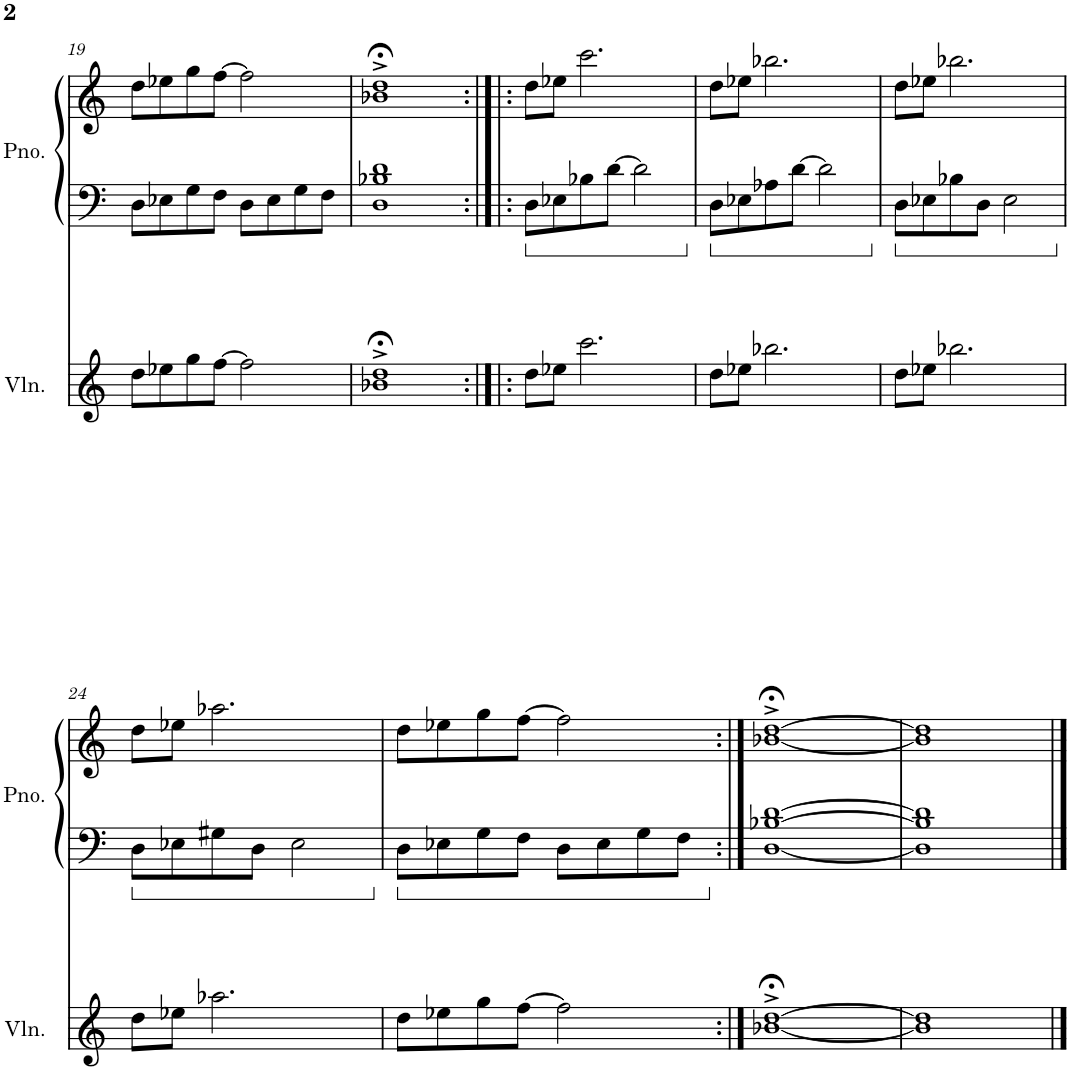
**kern	**kern	**kern
*part2	*part1	*part1
*staff3	*staff2	*staff1
*I"Violin	*I"Piano	*
*I'Vln.	*I'Pno.	*
!!LO:PB:g=z
*clefG2	*clefF4	*clefG2
*k[]	*k[]	*k[]
*M4/4	*M4/4	*M4/4
=19	=19	=19
8dd\L	8D\L	8dd\L
8ee-X\	8E-X\	8ee-X\
8gg\	8G\	8gg\
[8ff\J	8F\J	[8ff\J
2ff\]	8D\L	2ff\]
.	8E-\	.
.	8G\	.
.	8F\J	.
=20	=20	=20
1b-X;<^ 1dd;<^	1D 1B-X 1d	1b-X;<^ 1dd;<^
=21:|!|:	=21:|!|:	=21:|!|:
8dd\L	8D\L	8dd\L
8ee-X\J	8E-X\	8ee-X\J
2.ccc\	8B-X\	2.ccc\
.	[8d\J	.
.	2d\]	.
=22	=22	=22
8dd\L	8D\L	8dd\L
8ee-X\J	8E-X\	8ee-X\J
2.bb-X\	8A-X\	2.bb-X\
.	[8d\J	.
.	2d\]	.
=23	=23	=23
8dd\L	8D\L	8dd\L
8ee-X\J	8E-X\	8ee-X\J
2.bb-X\	8B-X\	2.bb-X\
.	8D\J	.
.	2E-\	.
!!LO:LB:g=z
=24	=24	=24
8dd\L	8D\L	8dd\L
8ee-X\J	8E-X\	8ee-X\J
2.aa-X\	8G#X\	2.aa-X\
.	8D\J	.
.	2E-\	.
=25	=25	=25
8dd\L	8D\L	8dd\L
8ee-X\	8E-X\	8ee-X\
8gg\	8G\	8gg\
[8ff\J	8F\J	[8ff\J
2ff\]	8D\L	2ff\]
.	8E-\	.
.	8G\	.
.	8F\J	.
=26:|!	=26:|!	=26:|!
[1b-X;<^ [1dd;<^	[1D [1B-X [1d	[1b-X;<^ [1dd;<^
=27	=27	=27
1b-] 1dd]	1D] 1B-] 1d]	1b-] 1dd]
==	==	==
*-	*-	*-
